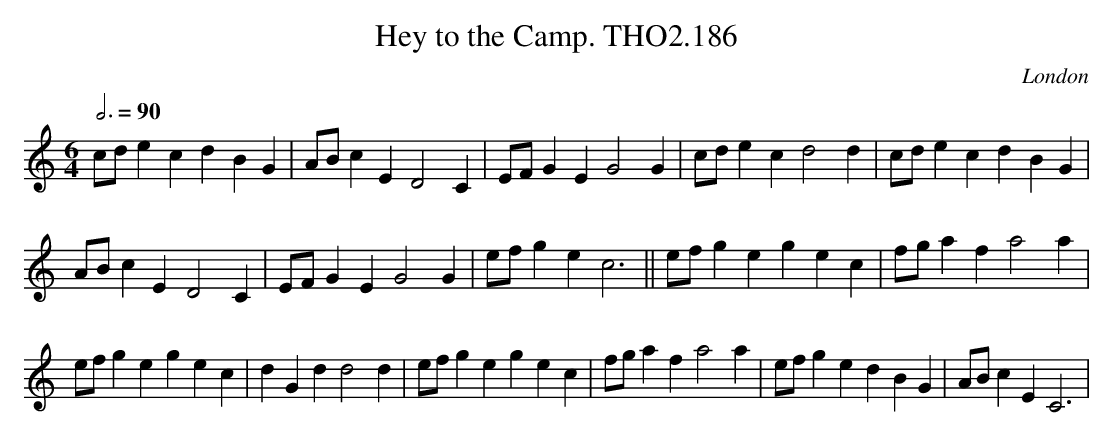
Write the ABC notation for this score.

X:1
T:Hey to the Camp. THO2.186
O:London
M:6/4
L:1/8
Q:3/4=90
K:C
cde2c2 d2B2G2|ABc2E2 D4C2|EFG2E2 G4G2|cde2c2 d4d2|cde2c2 d2B2G2|
ABc2E2 D4C2|EFG2E2 G4G2|efg2e2 c6||efg2e2 g2e2c2|fga2f2 a4a2|
efg2e2 g2e2c2|d2G2d2 d4d2|efg2e2 g2e2c2|fga2f2 a4a2|efg2e2 d2B2G2|ABc2E2 C6|
